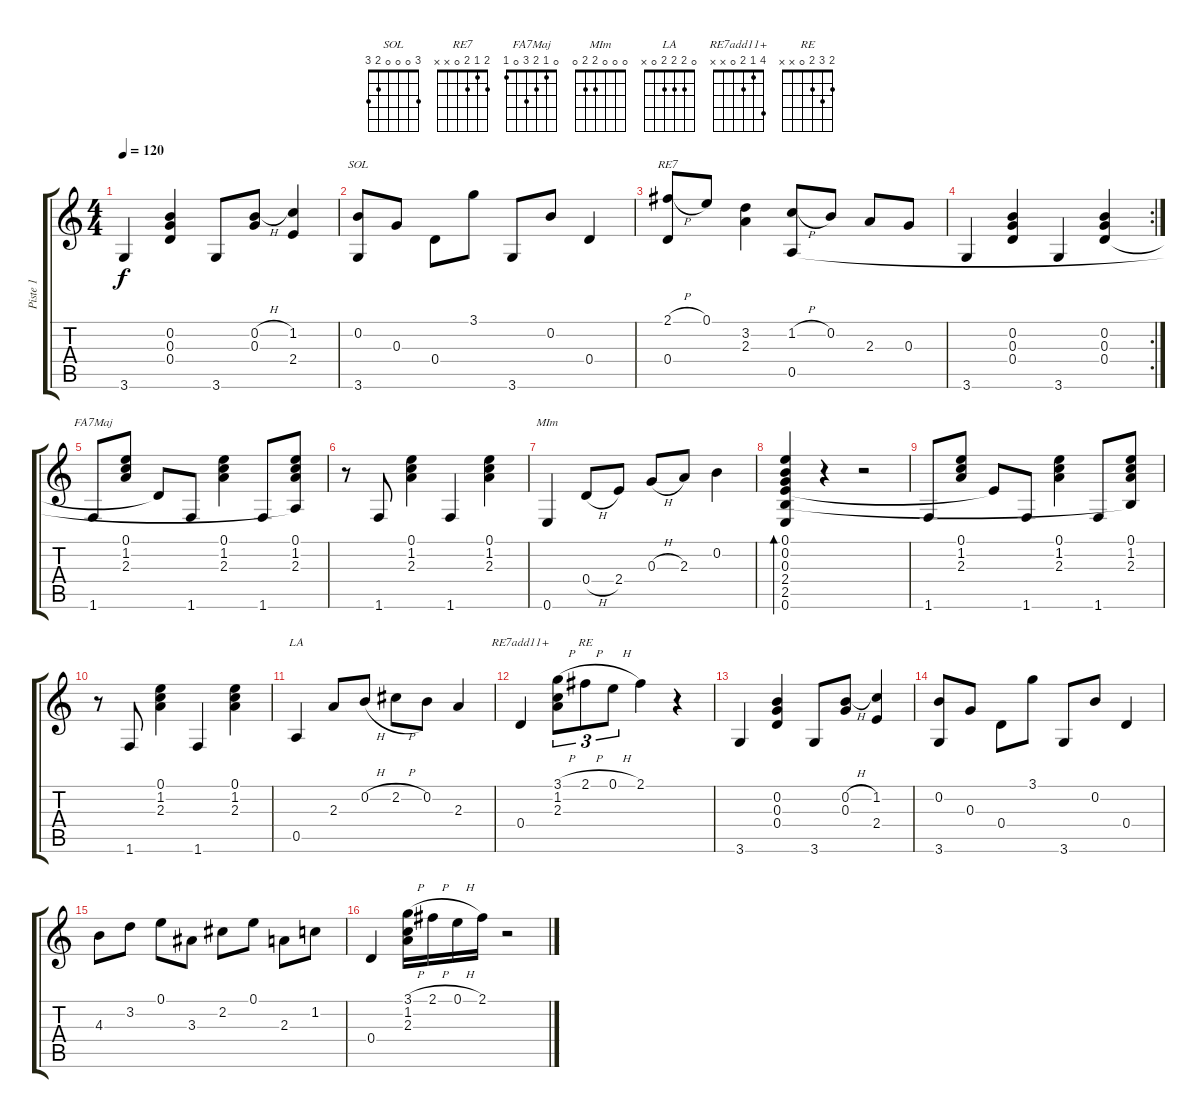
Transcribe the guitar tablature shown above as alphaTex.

\track ("Piste 1" "Piste 1") {instrument acousticguitarnylon}
\staff {score tabs}
\tuning (E4 B3 G3 D3 A2 E2) {hide}
\chord ("SOL" 3 0 0 0 2 3)
\chord ("RE7" 2 1 2 0 x x)
\chord ("FA7Maj" 0 1 2 3 0 1)
\chord ("MIm" 0 0 0 2 2 0)
\chord ("LA" 0 2 2 2 0 x)
\chord ("RE7add11+" 4 1 2 0 x x)
\chord ("RE" 2 3 2 0 x x)
\ts (4 4)
\tempo 120
\clef g2
\ks c
3.6.4{dy f instrument acousticguitarnylon} (0.2 0.3 0.4).4 3.6.8 (0.2{h} 0.3).8 (1.2 2.4).4 |
(0.2 3.6).8{ch "SOL"} 0.3.8 0.4.8 3.1.8 3.6.8 0.2.8 0.4.4 |
(2.1{h} 0.4).8{ch "RE7"} 0.1.8 (3.2 2.3).4 (1.2{h} 0.5).8 0.2.8 2.3.8 0.3.8 |
\rc 2
3.6.4 (0.2 0.3 0.4).4 3.6.4 (0.2 0.3 0.4).4 |
1.6.8{ch "FA7Maj"} (0.1 1.2 2.3).8 0.4{t}.8 1.6.8 (0.1 1.2 2.3).4 1.6.8 (0.1 1.2 2.3 0.5{t}).8 |
r.8 1.6.8 (0.1 1.2 2.3).4 1.6.4 (0.1 1.2 2.3).4 |
0.6.4{ch "MIm"} 0.4{h}.8 2.4.8 0.3{h}.8 2.3.8 0.2.4 |
(0.1 0.2 0.3 2.4 2.5 0.6).4{bd 240} r.4 r.2 |
1.6.8 (0.1 1.2 2.3).8 2.4{t}.8 1.6.8 (0.1 1.2 2.3).4 1.6.8 (0.1 1.2 2.3 2.5{t}).8 |
r.8 1.6.8 (0.1 1.2 2.3).4 1.6.4 (0.1 1.2 2.3).4 |
0.5.4{ch "LA"} 2.3.8 0.2{h}.8 2.2{h}.8 0.2.8 2.3.4 |
0.4.4{ch "RE7add11+"} (3.1{h} 1.2 2.3).8{tu (3 2)} 2.1{h}.8{tu (3 2) ch "RE"} 0.1{h}.8{tu (3 2)} 2.1.4 r.4 |
3.6.4 (0.2 0.3 0.4).4 3.6.8 (0.2{h} 0.3).8 (1.2 2.4).4 |
(0.2 3.6).8 0.3.8 0.4.8 3.1.8 3.6.8 0.2.8 0.4.4 |
4.3.8 3.2.8 0.1.8 3.3.8 2.2.8 0.1.8 2.3.8 1.2.8 |
0.4.4 (3.1{h} 1.2 2.3).16 2.1{h}.16 0.1{h}.16 2.1.16 r.2
